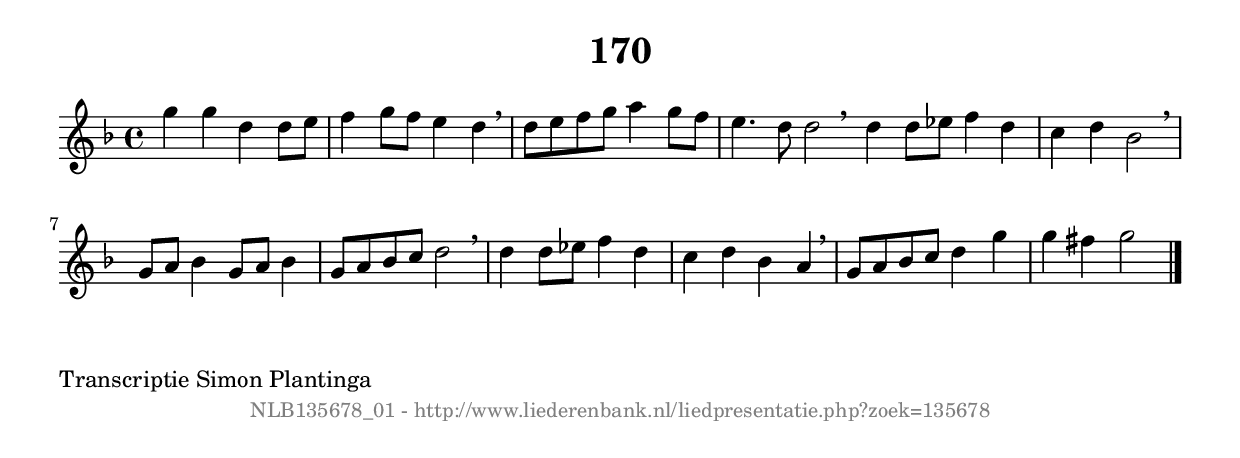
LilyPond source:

%
% produced by wce2krn 1.64 (7 June 2014)
%
\version"2.16"
#(append! paper-alist '(("long" . (cons (* 210 mm) (* 2000 mm)))))
#(set-default-paper-size "long")
sb = {\breathe}
mBreak = {\breathe }
bBreak = {\breathe }
x = {\once\override NoteHead #'style = #'cross }
gl=\glissando
itime={\override Staff.TimeSignature #'stencil = ##f }
ficta = {\once\set suggestAccidentals = ##t}
fine = {\once\override Score.RehearsalMark #'self-alignment-X = #1 \mark \markup {\italic{Fine}}}
dc = {\once\override Score.RehearsalMark #'self-alignment-X = #1 \mark \markup {\italic{D.C.}}}
dcf = {\once\override Score.RehearsalMark #'self-alignment-X = #1 \mark \markup {\italic{D.C. al Fine}}}
dcc = {\once\override Score.RehearsalMark #'self-alignment-X = #1 \mark \markup {\italic{D.C. al Coda}}}
ds = {\once\override Score.RehearsalMark #'self-alignment-X = #1 \mark \markup {\italic{D.S.}}}
dsf = {\once\override Score.RehearsalMark #'self-alignment-X = #1 \mark \markup {\italic{D.S. al Fine}}}
dsc = {\once\override Score.RehearsalMark #'self-alignment-X = #1 \mark \markup {\italic{D.S. al Coda}}}
pv = {\set Score.repeatCommands = #'((volta "1"))}
sv = {\set Score.repeatCommands = #'((volta "2"))}
tv = {\set Score.repeatCommands = #'((volta "3"))}
qv = {\set Score.repeatCommands = #'((volta "4"))}
xv = {\set Score.repeatCommands = #'((volta #f))}
\header{ tagline = ""
title = "170"
}
\score {{
\key g \dorian
\relative g'
{
\set melismaBusyProperties = #'()
\time 4/4
\tempo 4=120
\override Score.MetronomeMark #'transparent = ##t
\override Score.RehearsalMark #'break-visibility = #(vector #t #t #f)
g'4 g4 d4 d8 e8 | f4 g8 f8 e4 d4 \sb | d8 e8 f8 g8 a4 g8 f8 | e4. d8 d2 \bar ":|:" \bBreak
d4 d8 ees8 f4 d4 | c4 d4 bes2 \sb | g8 a8 bes4 g8 a8 bes4 | g8 a8 bes8 c8 d2 | \mBreak \bar "|"
d4 d8 ees8 f4 d4 | c4 d4 bes4 a4 \sb | g8 a8 bes8 c8 d4 g4 | g4 fis4 g2 \bar "|."
 }}
 \midi { }
 \layout {
            indent = 0.0\cm
}
}
\markup { \wordwrap-string #" 
Transcriptie Simon Plantinga
"}
\markup { \vspace #0 } \markup { \with-color #grey \fill-line { \center-column { \smaller "NLB135678_01 - http://www.liederenbank.nl/liedpresentatie.php?zoek=135678" } } }
